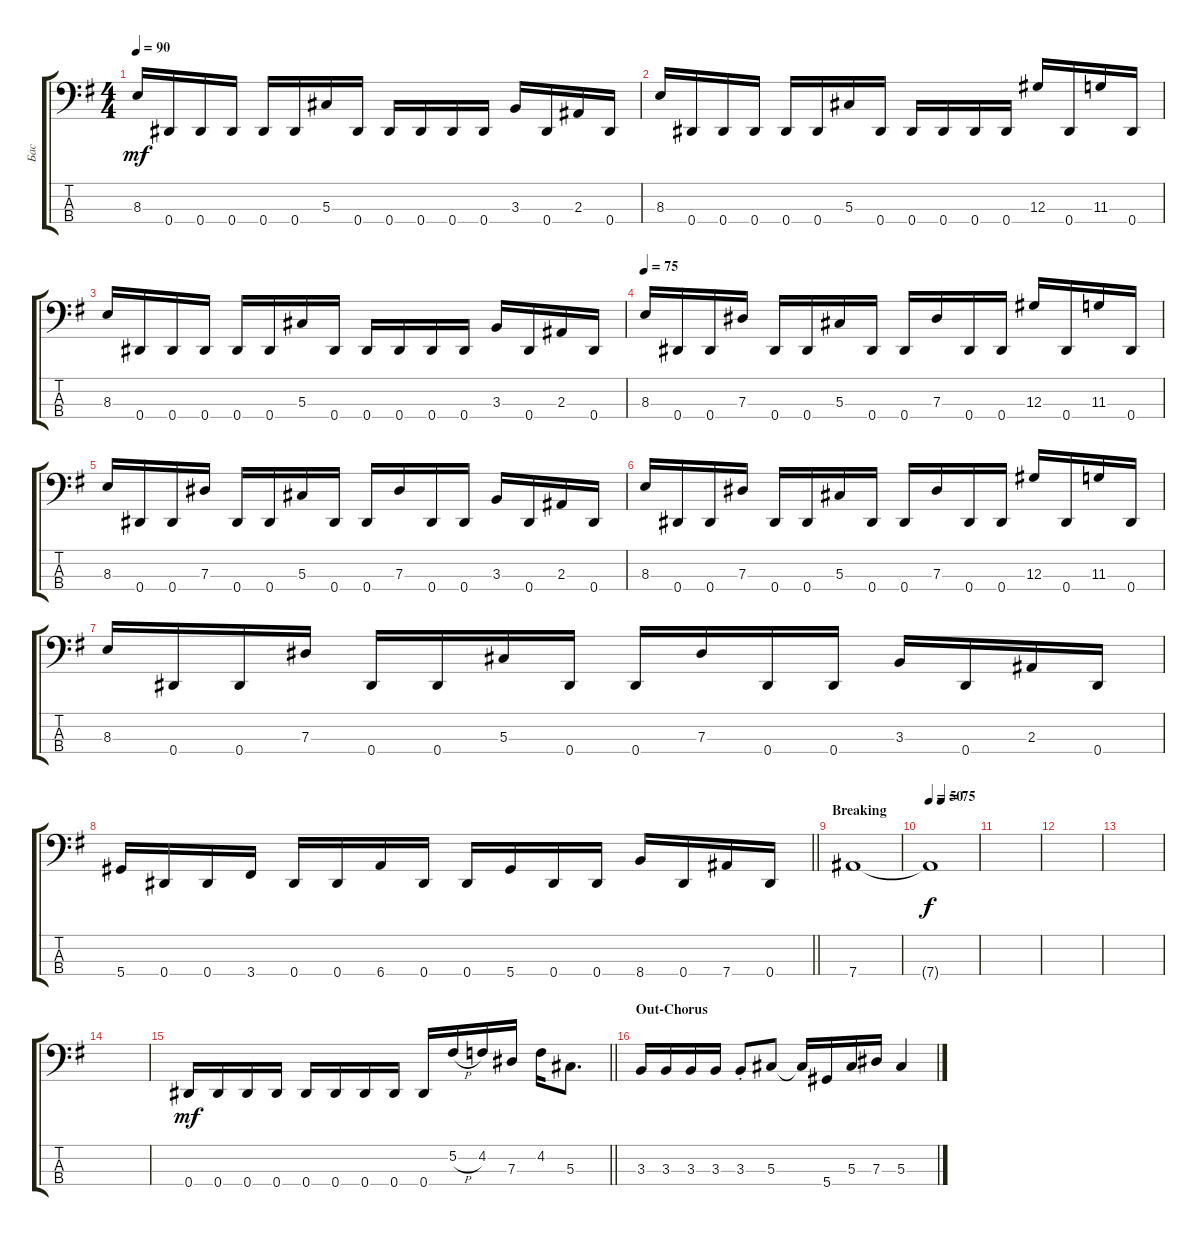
\track ("Бас" "Бас") {instrument electricbassfinger}
\staff {score tabs}
\tuning (Gb2 Db2 Ab1 Eb1) {hide}
\ts (4 4)
\tempo 90
\clef f4
\ks eminor
8.3.16{dy mf} 0.4.16 0.4.16 0.4.16 0.4.16 0.4.16 5.3.16 0.4.16 0.4.16 0.4.16 0.4.16 0.4.16 3.3.16 0.4.16 2.3.16 0.4.16 |
8.3.16 0.4.16 0.4.16 0.4.16 0.4.16 0.4.16 5.3.16 0.4.16 0.4.16 0.4.16 0.4.16 0.4.16 12.3.16 0.4.16 11.3.16 0.4.16 |
8.3.16 0.4.16 0.4.16 0.4.16 0.4.16 0.4.16 5.3.16 0.4.16 0.4.16 0.4.16 0.4.16 0.4.16 3.3.16 0.4.16 2.3.16 0.4.16 |
\tempo 75
8.3.16 0.4.16 0.4.16 7.3.16 0.4.16 0.4.16 5.3.16 0.4.16 0.4.16 7.3.16 0.4.16 0.4.16 12.3.16 0.4.16 11.3.16 0.4.16 |
8.3.16 0.4.16 0.4.16 7.3.16 0.4.16 0.4.16 5.3.16 0.4.16 0.4.16 7.3.16 0.4.16 0.4.16 3.3.16 0.4.16 2.3.16 0.4.16 |
8.3.16 0.4.16 0.4.16 7.3.16 0.4.16 0.4.16 5.3.16 0.4.16 0.4.16 7.3.16 0.4.16 0.4.16 12.3.16 0.4.16 11.3.16 0.4.16 |
8.3.16 0.4.16 0.4.16 7.3.16 0.4.16 0.4.16 5.3.16 0.4.16 0.4.16 7.3.16 0.4.16 0.4.16 3.3.16 0.4.16 2.3.16 0.4.16 |
\barLineRight lightlight
5.4.16 0.4.16 0.4.16 3.4.16 0.4.16 0.4.16 6.4.16 0.4.16 0.4.16 5.4.16 0.4.16 0.4.16 8.4.16 0.4.16 7.4.16 0.4.16 |
\section ("" "Breaking")
7.4.1 |
\tempo 50
\tempo (75 0.25)
7.4{t}.1{dy f} |
|
|
|
|
\barLineRight lightlight
0.4.16{dy mf} 0.4.16 0.4.16 0.4.16 0.4.16 0.4.16 0.4.16 0.4.16 0.4.16 5.2{h}.16 4.2.16 7.3.16 4.2.16 5.3.8{d} |
\section ("" "Out-Chorus")
3.3.16 3.3.16 3.3.16 3.3.16 3.3{st}.8 5.3.8 5.3{t}.16 5.4.16 5.3.16 7.3.16 5.3.4
